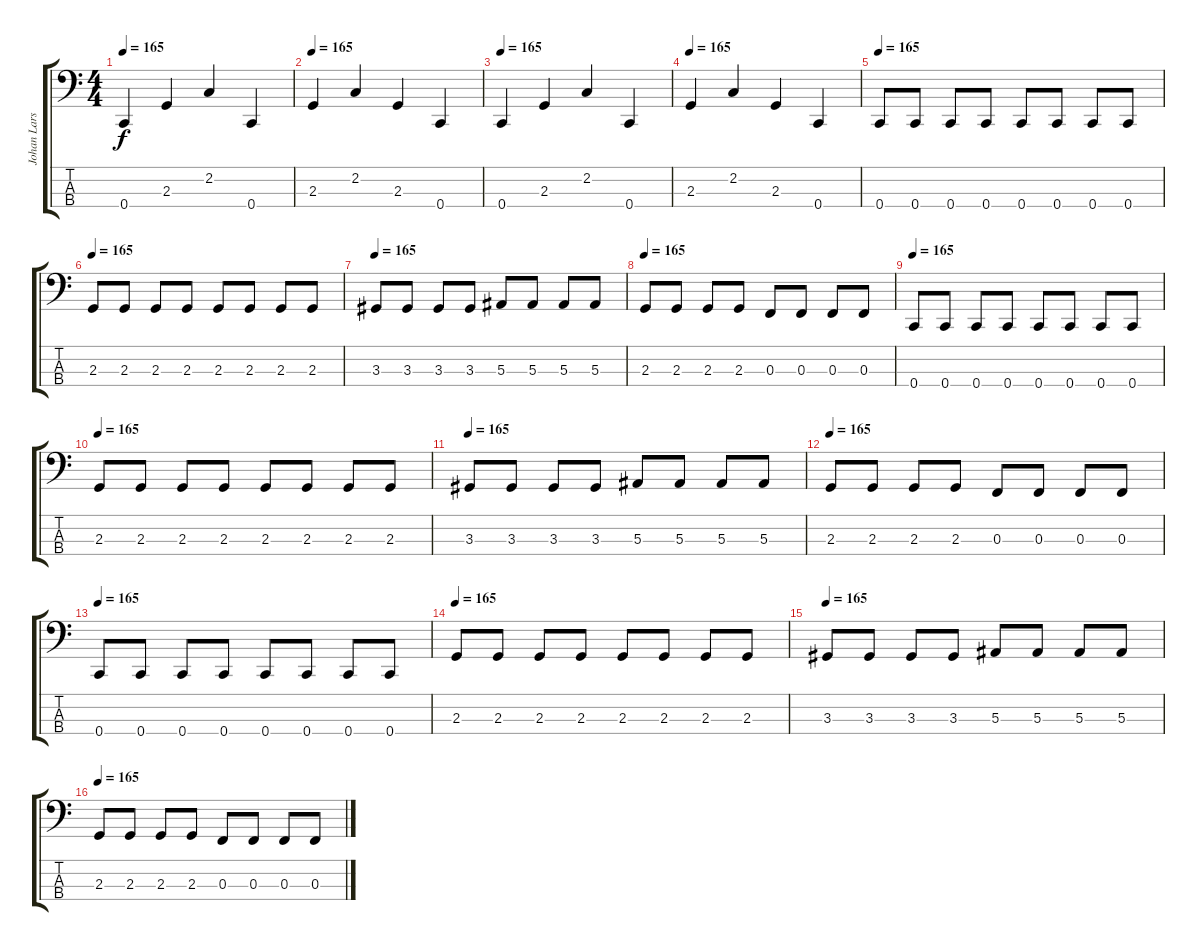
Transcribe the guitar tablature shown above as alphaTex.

\track ("Johan Larsson" "Johan Lars") {instrument electricbassfinger}
\staff {score tabs}
\tuning (Eb2 Bb1 F1 C1) {hide}
\ts (4 4)
\tempo 165
\clef f4
\ks c
0.4.4{dy f} 2.3.4 2.2.4 0.4.4 |
\tempo 165
2.3.4 2.2.4 2.3.4 0.4.4 |
\tempo 165
0.4.4 2.3.4 2.2.4 0.4.4 |
\tempo 165
2.3.4 2.2.4 2.3.4 0.4.4 |
\tempo 165
0.4.8 0.4.8 0.4.8 0.4.8 0.4.8 0.4.8 0.4.8 0.4.8 |
\tempo 165
2.3.8 2.3.8 2.3.8 2.3.8 2.3.8 2.3.8 2.3.8 2.3.8 |
\tempo 165
3.3.8 3.3.8 3.3.8 3.3.8 5.3.8 5.3.8 5.3.8 5.3.8 |
\tempo 165
2.3.8 2.3.8 2.3.8 2.3.8 0.3.8 0.3.8 0.3.8 0.3.8 |
\tempo 165
0.4.8 0.4.8 0.4.8 0.4.8 0.4.8 0.4.8 0.4.8 0.4.8 |
\tempo 165
2.3.8 2.3.8 2.3.8 2.3.8 2.3.8 2.3.8 2.3.8 2.3.8 |
\tempo 165
3.3.8 3.3.8 3.3.8 3.3.8 5.3.8 5.3.8 5.3.8 5.3.8 |
\tempo 165
2.3.8 2.3.8 2.3.8 2.3.8 0.3.8 0.3.8 0.3.8 0.3.8 |
\tempo 165
0.4.8 0.4.8 0.4.8 0.4.8 0.4.8 0.4.8 0.4.8 0.4.8 |
\tempo 165
2.3.8 2.3.8 2.3.8 2.3.8 2.3.8 2.3.8 2.3.8 2.3.8 |
\tempo 165
3.3.8 3.3.8 3.3.8 3.3.8 5.3.8 5.3.8 5.3.8 5.3.8 |
\tempo 165
2.3.8 2.3.8 2.3.8 2.3.8 0.3.8 0.3.8 0.3.8 0.3.8
